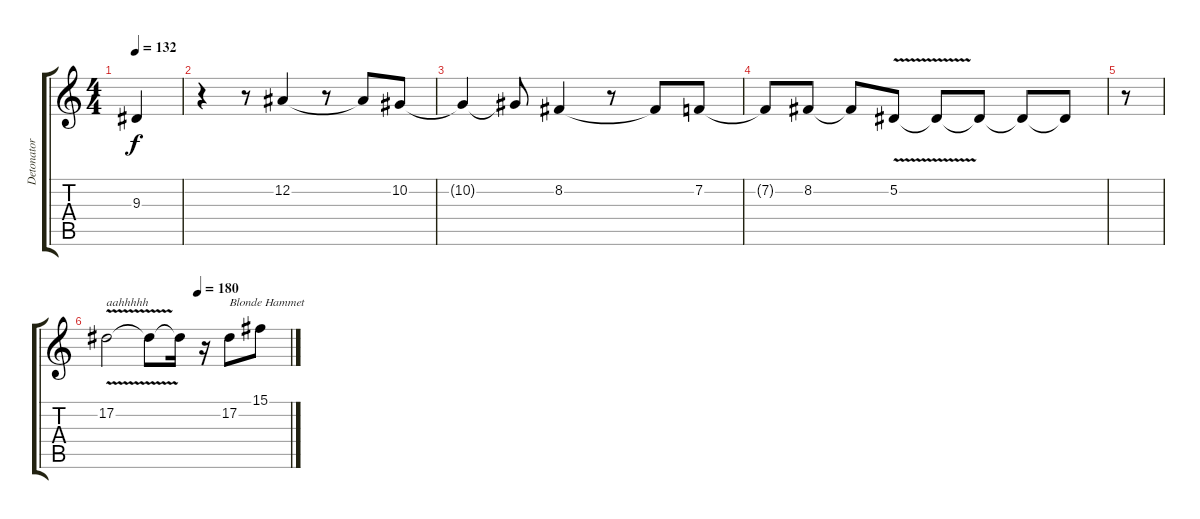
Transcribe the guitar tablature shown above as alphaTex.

\track ("Detonator" "Detonator") {instrument altosax}
\staff {score tabs}
\tuning (Eb4 Bb3 Gb3 Db3 Ab2 Eb2) {hide}
\ts (4 4)
\tempo 132
\clef g2
\ks c
9.3{t}.4{dy f} |
r.4 r.8 12.2.4 r.8 12.2{t}.8 10.2.8 |
10.2{t}.4 10.2{t}.8 8.2.4 r.8 8.2{t}.8 7.2.8 |
7.2{t}.8 8.2.8 8.2{t}.8 5.2{v}.8 5.2{t}.8 5.2{t}.8 5.2{t}.8 5.2{t}.8 |
r.8 |
\tempo (180 0.5)
17.2{v}.2{txt "aahhhhh"} 17.2{t}.8 17.2{t}.16 r.16 17.2.8{txt "Blonde Hammet"} 15.1.8
